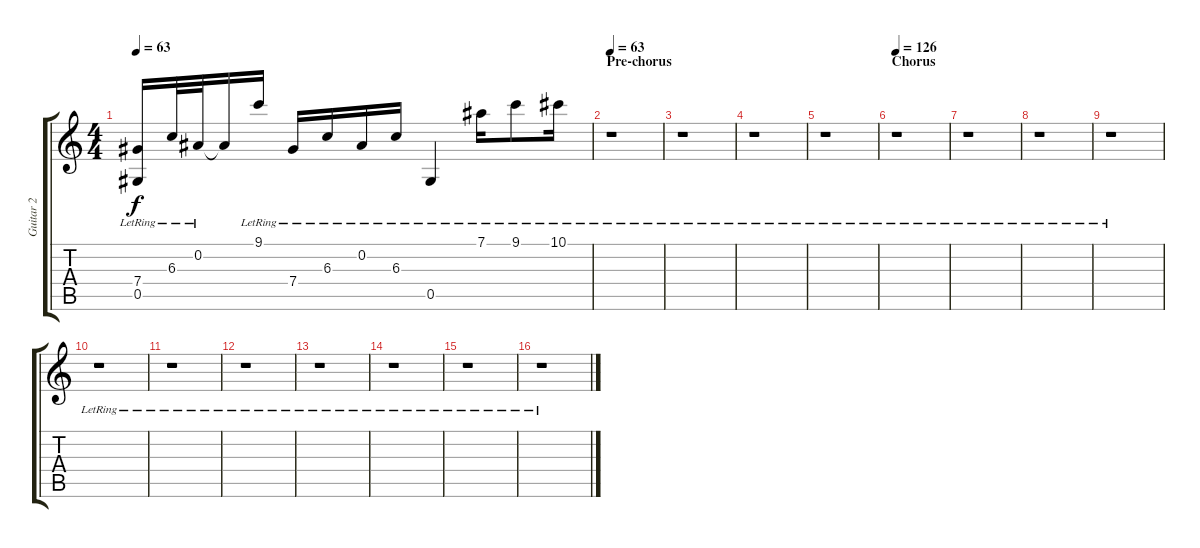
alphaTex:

\track ("Guitar 2" "Guitar 2") {instrument acousticguitarsteel}
\staff {score tabs}
\tuning (Eb4 Bb3 Gb3 Db3 Ab2 Eb2) {hide}
\ts (4 4)
\tempo 63
\clef g2
\ks c
(7.4{lr} 0.5{lr}).16{dy f} 6.3{lr}.32 0.2{lr}.32 0.2{t}.16 9.1{lr}.16 7.4{lr}.16 6.3{lr}.16 0.2{lr}.16 6.3{lr}.16 0.5{lr}.4 7.1{lr}.16 9.1{lr}.8 10.1{lr}.16 |
\section ("" "Pre-chorus")
\tempo 63
r.1 |
r.1 |
r.1 |
r.1 |
\section ("" "Chorus")
\tempo 126
r.1 |
r.1 |
r.1 |
r.1 |
r.1 |
r.1 |
r.1 |
r.1 |
r.1 |
r.1 |
r.1
